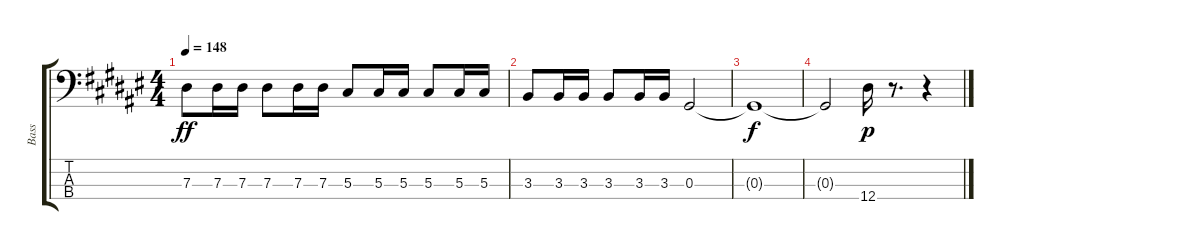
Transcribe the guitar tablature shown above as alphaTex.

\track ("Bass" "Bass") {instrument synthbass1}
\staff {score tabs}
\tuning (Gb2 Db2 Ab1 Eb1) {hide}
\ts (4 4)
\tempo 148
\clef f4
\ks d#minor
7.3.8{dy ff} 7.3.16 7.3.16 7.3.8 7.3.16 7.3.16 5.3.8 5.3.16 5.3.16 5.3.8 5.3.16 5.3.16 |
3.3.8 3.3.16 3.3.16 3.3.8 3.3.16 3.3.16 0.3.2 |
0.3{t}.1{dy f} |
0.3{t}.2 12.4.16{dy p} r.8{d} r.4
